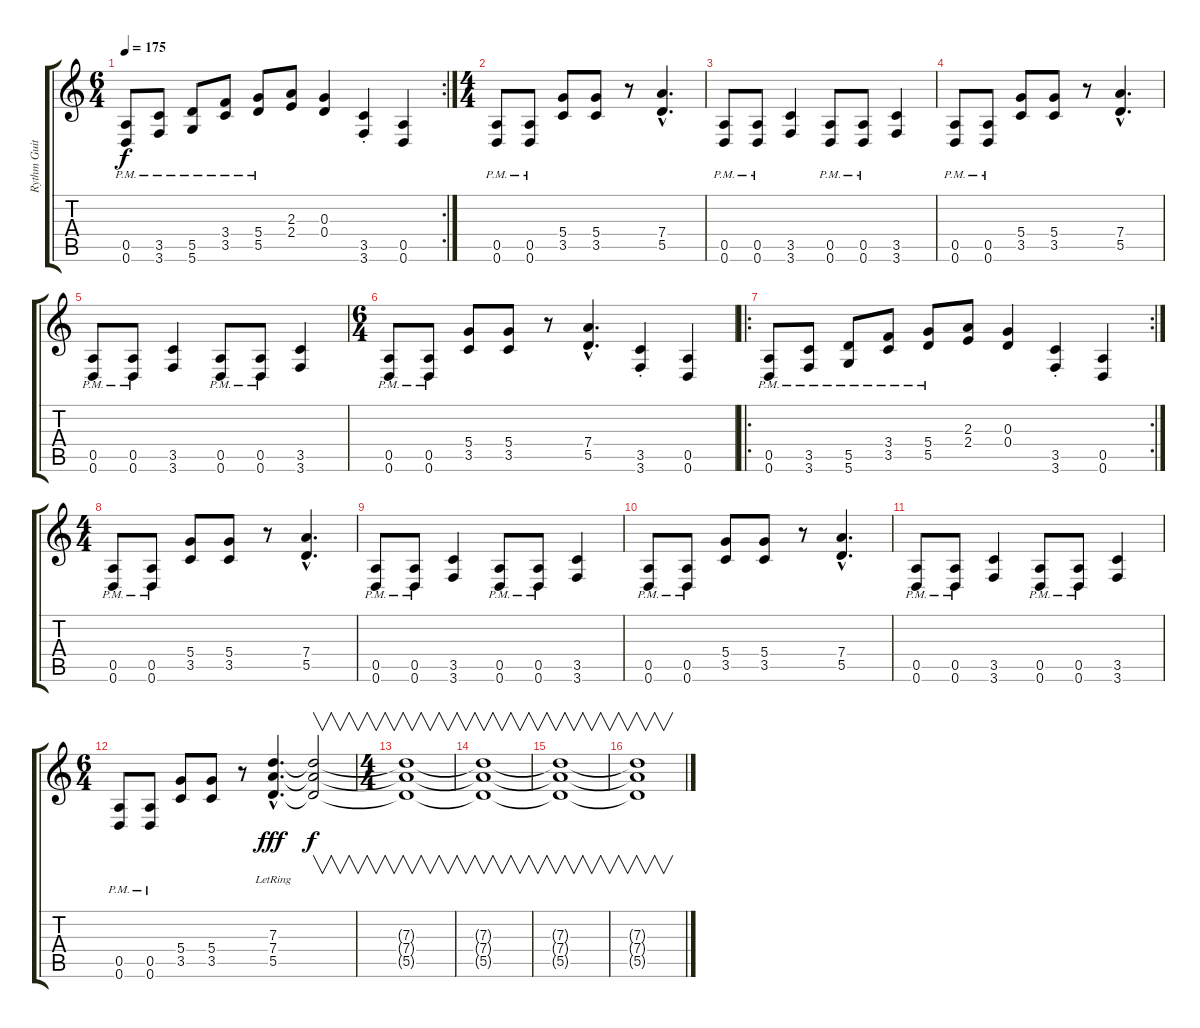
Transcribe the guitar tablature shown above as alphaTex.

\track ("Rythm Guitar 1" "Rythm Guit") {instrument distortionguitar}
\staff {score tabs}
\tuning (E4 B3 G3 D3 A2 D2) {hide}
\rc 2
\ts (6 4)
\tempo 175
\clef g2
\ks c
(0.5{pm} 0.6{pm}).8{dy f instrument distortionguitar} (3.5{pm} 3.6{pm}).8 (5.5{pm} 5.6{pm}).8 (3.4{pm} 3.5{pm}).8 (5.4{pm} 5.5{pm}).8 (2.3 2.4).8 (0.3 0.4).4 (3.5{st} 3.6{st}).4 (0.5 0.6).4 |
\ts (4 4)
(0.5{pm} 0.6{pm}).8 (0.5{pm} 0.6{pm}).8 (5.4 3.5).8 (5.4 3.5).8 r.8 (7.4{hac} 5.5{hac}).4{d} |
(0.5{pm} 0.6{pm}).8 (0.5{pm} 0.6{pm}).8 (3.5 3.6).4 (0.5{pm} 0.6{pm}).8 (0.5{pm} 0.6{pm}).8 (3.5 3.6).4 |
(0.5{pm} 0.6{pm}).8 (0.5{pm} 0.6{pm}).8 (5.4 3.5).8 (5.4 3.5).8 r.8 (7.4{hac} 5.5{hac}).4{d} |
(0.5{pm} 0.6{pm}).8 (0.5{pm} 0.6{pm}).8 (3.5 3.6).4 (0.5{pm} 0.6{pm}).8 (0.5{pm} 0.6{pm}).8 (3.5 3.6).4 |
\ts (6 4)
(0.5{pm} 0.6{pm}).8 (0.5{pm} 0.6{pm}).8 (5.4 3.5).8 (5.4 3.5).8 r.8 (7.4{hac} 5.5{hac}).4{d} (3.5{st} 3.6{st}).4 (0.5 0.6).4 |
\ro
\rc 2
(0.5{pm} 0.6{pm}).8 (3.5{pm} 3.6{pm}).8 (5.5{pm} 5.6{pm}).8 (3.4{pm} 3.5{pm}).8 (5.4{pm} 5.5{pm}).8 (2.3 2.4).8 (0.3 0.4).4 (3.5{st} 3.6{st}).4 (0.5 0.6).4 |
\ts (4 4)
(0.5{pm} 0.6{pm}).8 (0.5{pm} 0.6{pm}).8 (5.4 3.5).8 (5.4 3.5).8 r.8 (7.4{hac} 5.5{hac}).4{d} |
(0.5{pm} 0.6{pm}).8 (0.5{pm} 0.6{pm}).8 (3.5 3.6).4 (0.5{pm} 0.6{pm}).8 (0.5{pm} 0.6{pm}).8 (3.5 3.6).4 |
(0.5{pm} 0.6{pm}).8 (0.5{pm} 0.6{pm}).8 (5.4 3.5).8 (5.4 3.5).8 r.8 (7.4{hac} 5.5{hac}).4{d} |
(0.5{pm} 0.6{pm}).8 (0.5{pm} 0.6{pm}).8 (3.5 3.6).4 (0.5{pm} 0.6{pm}).8 (0.5{pm} 0.6{pm}).8 (3.5 3.6).4 |
\ts (6 4)
(0.5{pm} 0.6{pm}).8 (0.5{pm} 0.6{pm}).8 (5.4 3.5).8 (5.4 3.5).8 r.8 (7.3{hac lr} 7.4{hac lr} 5.5{hac lr}).4{d dy fff} (7.3{t} 7.4{t} 5.5{t}).2{v dy f} |
\ts (4 4)
(7.3{t} 7.4{t} 5.5{t}).1{v} |
(7.3{t} 7.4{t} 5.5{t}).1{v} |
(7.3{t} 7.4{t} 5.5{t}).1{v} |
(7.3{t} 7.4{t} 5.5{t}).1{v}
